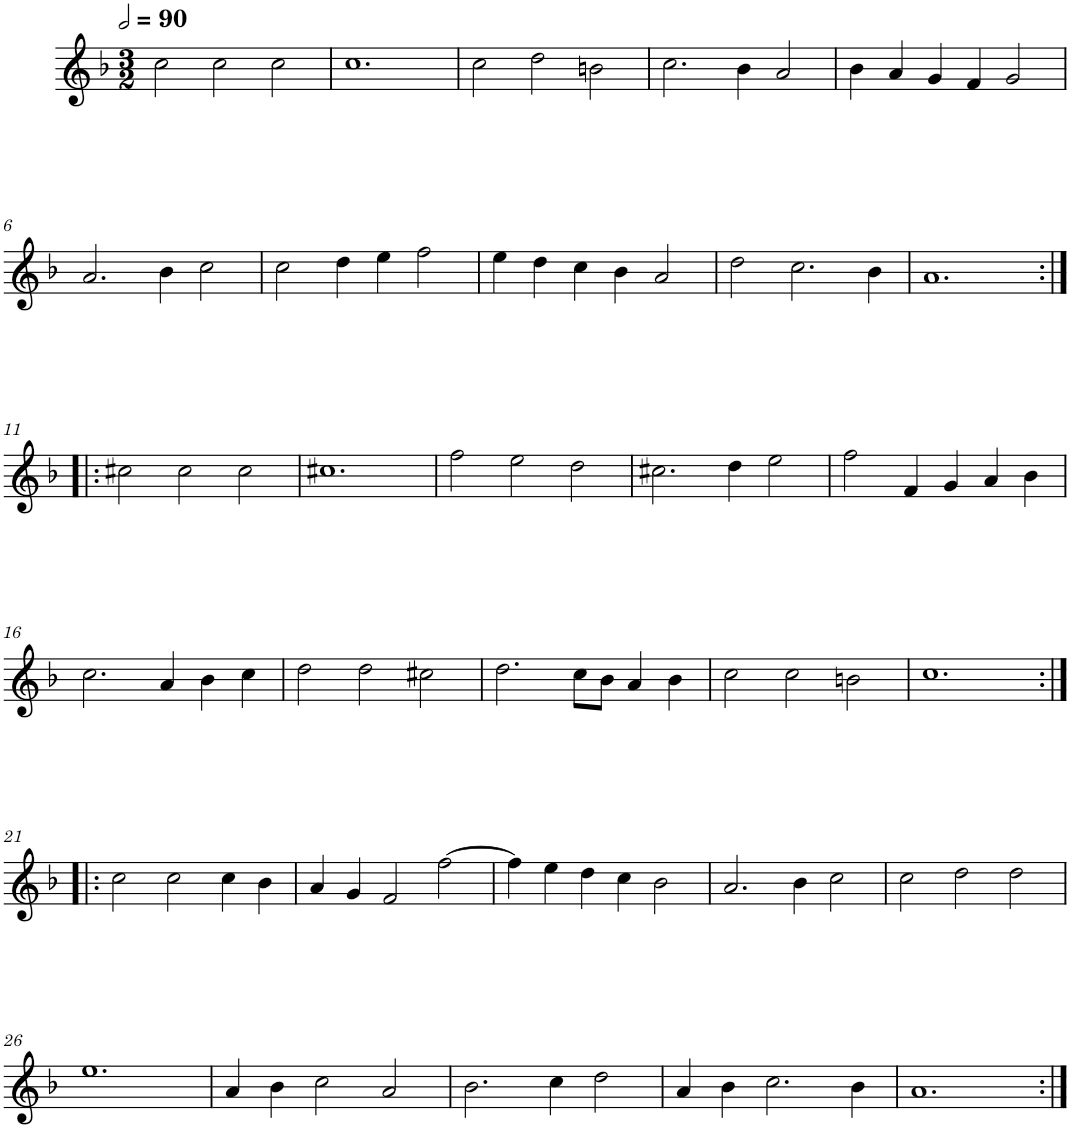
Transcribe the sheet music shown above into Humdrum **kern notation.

**kern
*part1
*staff1
*I"Cinq parties
*clefG2
*k[b-]
*M3/2
*MM180
=1
2cc\
2cc\
2cc\
=2
1.cc
=3
2cc\
2dd\
2bn\
=4
2.cc\
4b-\
2a/
=5
4b-\
4a/
4g/
4f/
2g/
!!LO:LB:g=z
=6
2.a/
4b-\
2cc\
=7
2cc\
4dd\
4ee\
2ff\
=8
4ee\
4dd\
4cc\
4b-\
2a/
=9
2dd\
2.cc\
4b-\
=10
1.a
!!LO:LB:g=z
=11:|!|:
2cc#X\
2cc#\
2cc#\
=12
1.cc#X
=13
2ff\
2ee\
2dd\
=14
2.cc#X\
4dd\
2ee\
=15
2ff\
4f/
4g/
4a/
4b-\
!!LO:LB:g=z
=16
2.cc\
4a/
4b-\
4cc\
=17
2dd\
2dd\
2cc#X\
=18
2.dd\
8cc\L
8b-\J
4a/
4b-\
=19
2cc\
2cc\
2bn\
=20
1.cc
!!LO:LB:g=z
=21:|!|:
2cc\
2cc\
4cc\
4b-\
=22
4a/
4g/
2f/
[2ff\
=23
4ff\]
4ee\
4dd\
4cc\
2b-\
=24
2.a/
4b-\
2cc\
=25
2cc\
2dd\
2dd\
!!LO:LB:g=z
=26
1.ee
=27
4a/
4b-\
2cc\
2a/
=28
2.b-\
4cc\
2dd\
=29
4a/
4b-\
2.cc\
4b-\
=30
1.a
=:|!
*-
